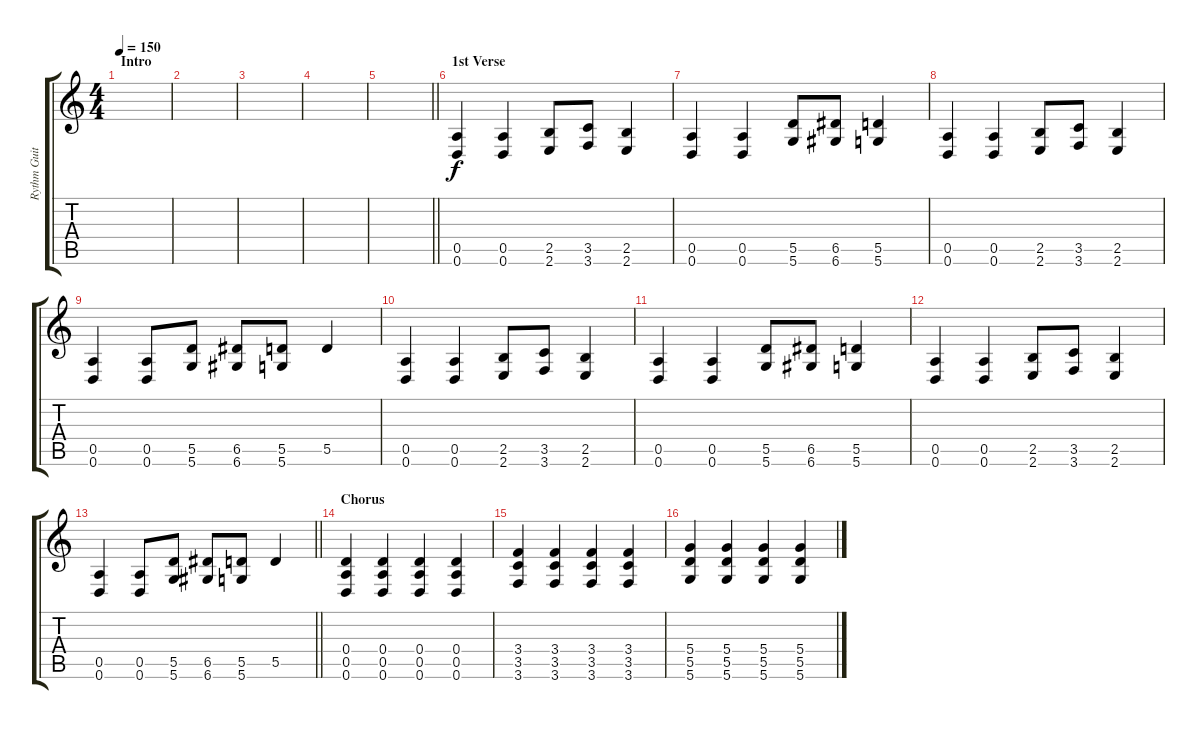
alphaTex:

\track ("Rythm Guitar" "Rythm Guit") {instrument distortionguitar}
\staff {score tabs}
\tuning (E4 B3 G3 D3 A2 D2) {hide}
\ts (4 4)
\section ("" "Intro")
\tempo 150
\clef g2
\ks c
|
|
|
|
\barLineRight lightlight
|
\section ("" "1st Verse")
(0.5 0.6).4 (0.5 0.6).4 (2.5 2.6).8 (3.5 3.6).8 (2.5 2.6).4 |
(0.5 0.6).4 (0.5 0.6).4 (5.5 5.6).8 (6.5 6.6).8 (5.5 5.6).4 |
(0.5 0.6).4 (0.5 0.6).4 (2.5 2.6).8 (3.5 3.6).8 (2.5 2.6).4 |
(0.5 0.6).4 (0.5 0.6).8 (5.5 5.6).8 (6.5 6.6).8 (5.5 5.6).8 5.5.4 |
(0.5 0.6).4 (0.5 0.6).4 (2.5 2.6).8 (3.5 3.6).8 (2.5 2.6).4 |
(0.5 0.6).4 (0.5 0.6).4 (5.5 5.6).8 (6.5 6.6).8 (5.5 5.6).4 |
(0.5 0.6).4 (0.5 0.6).4 (2.5 2.6).8 (3.5 3.6).8 (2.5 2.6).4 |
\barLineRight lightlight
(0.5 0.6).4 (0.5 0.6).8 (5.5 5.6).8 (6.5 6.6).8 (5.5 5.6).8 5.5.4 |
\section ("" "Chorus")
(0.4 0.5 0.6).4 (0.4 0.5 0.6).4 (0.4 0.5 0.6).4 (0.4 0.5 0.6).4 |
(3.4 3.5 3.6).4 (3.4 3.5 3.6).4 (3.4 3.5 3.6).4 (3.4 3.5 3.6).4 |
(5.4 5.5 5.6).4 (5.4 5.5 5.6).4 (5.4 5.5 5.6).4 (5.4 5.5 5.6).4
